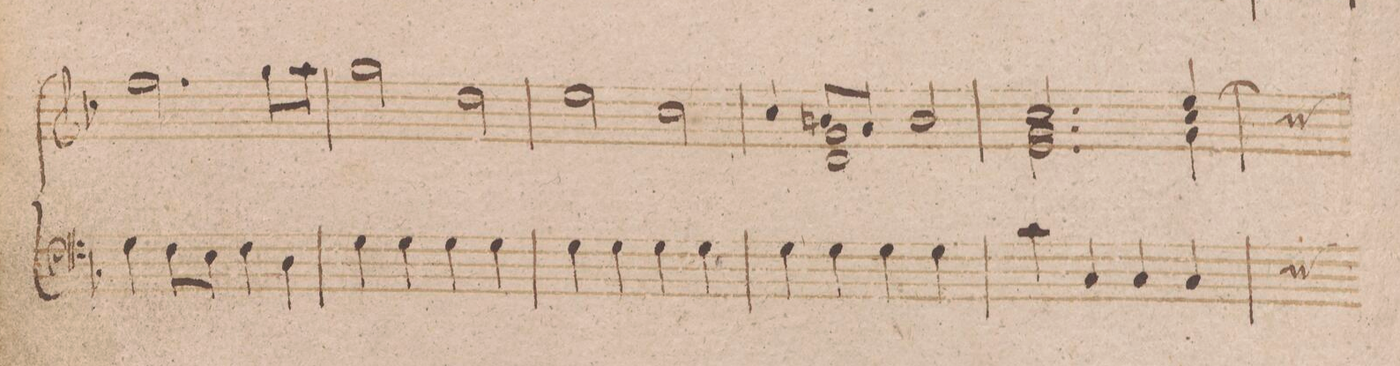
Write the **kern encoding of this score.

**kern
*I"Organo.
*clefF4
*k[b-]
*met(c|)
*M2/2
4G\]
8F\L
8E\J
4F\
4D\
=24
4G\
4G\
4G\
4G\
=25
4G\
4G\
4G\
4G\
=26
4G\
4G\
4G\
4G\
=27
4c\
4C/
4C/
4C/
*custos:E
=28
*-
